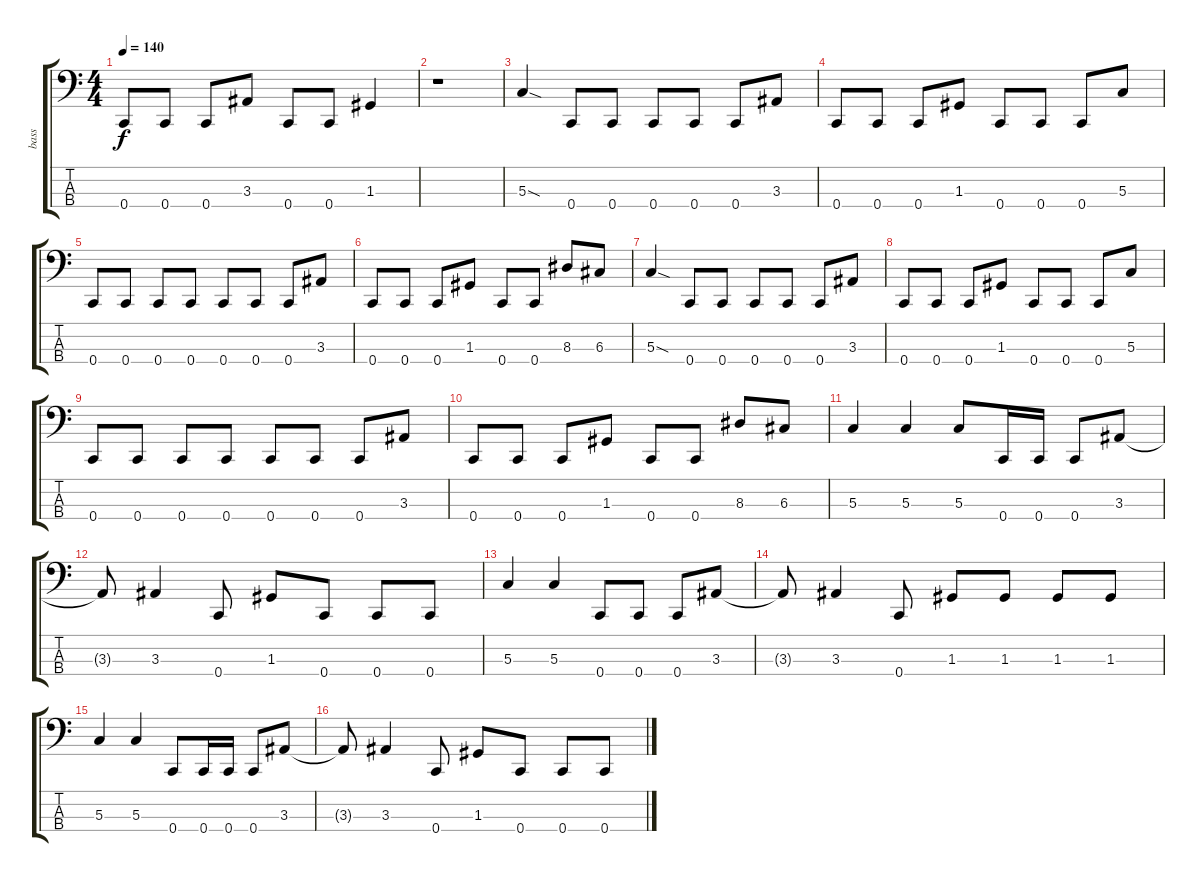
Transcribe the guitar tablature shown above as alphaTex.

\track ("bass" "bass") {instrument electricbasspick}
\staff {score tabs}
\tuning (F2 C2 G1 C1) {hide}
\ts (4 4)
\tempo 140
\clef f4
\ks c
0.4.8{dy f} 0.4.8 0.4.8 3.3.8 0.4.8 0.4.8 1.3.4 |
r.1 |
5.3{sod}.4 0.4.8 0.4.8 0.4.8 0.4.8 0.4.8 3.3.8 |
0.4.8 0.4.8 0.4.8 1.3.8 0.4.8 0.4.8 0.4.8 5.3.8 |
0.4.8 0.4.8 0.4.8 0.4.8 0.4.8 0.4.8 0.4.8 3.3.8 |
0.4.8 0.4.8 0.4.8 1.3.8 0.4.8 0.4.8 8.3.8 6.3.8 |
5.3{sod}.4 0.4.8 0.4.8 0.4.8 0.4.8 0.4.8 3.3.8 |
0.4.8 0.4.8 0.4.8 1.3.8 0.4.8 0.4.8 0.4.8 5.3.8 |
0.4.8 0.4.8 0.4.8 0.4.8 0.4.8 0.4.8 0.4.8 3.3.8 |
0.4.8 0.4.8 0.4.8 1.3.8 0.4.8 0.4.8 8.3.8 6.3.8 |
5.3.4 5.3.4 5.3.8 0.4.16 0.4.16 0.4.8 3.3.8 |
3.3{t}.8 3.3.4 0.4.8 1.3.8 0.4.8 0.4.8 0.4.8 |
5.3.4 5.3.4 0.4.8 0.4.8 0.4.8 3.3.8 |
3.3{t}.8 3.3.4 0.4.8 1.3.8 1.3.8 1.3.8 1.3.8 |
5.3.4 5.3.4 0.4.8 0.4.16 0.4.16 0.4.8 3.3.8 |
3.3{t}.8 3.3.4 0.4.8 1.3.8 0.4.8 0.4.8 0.4.8
